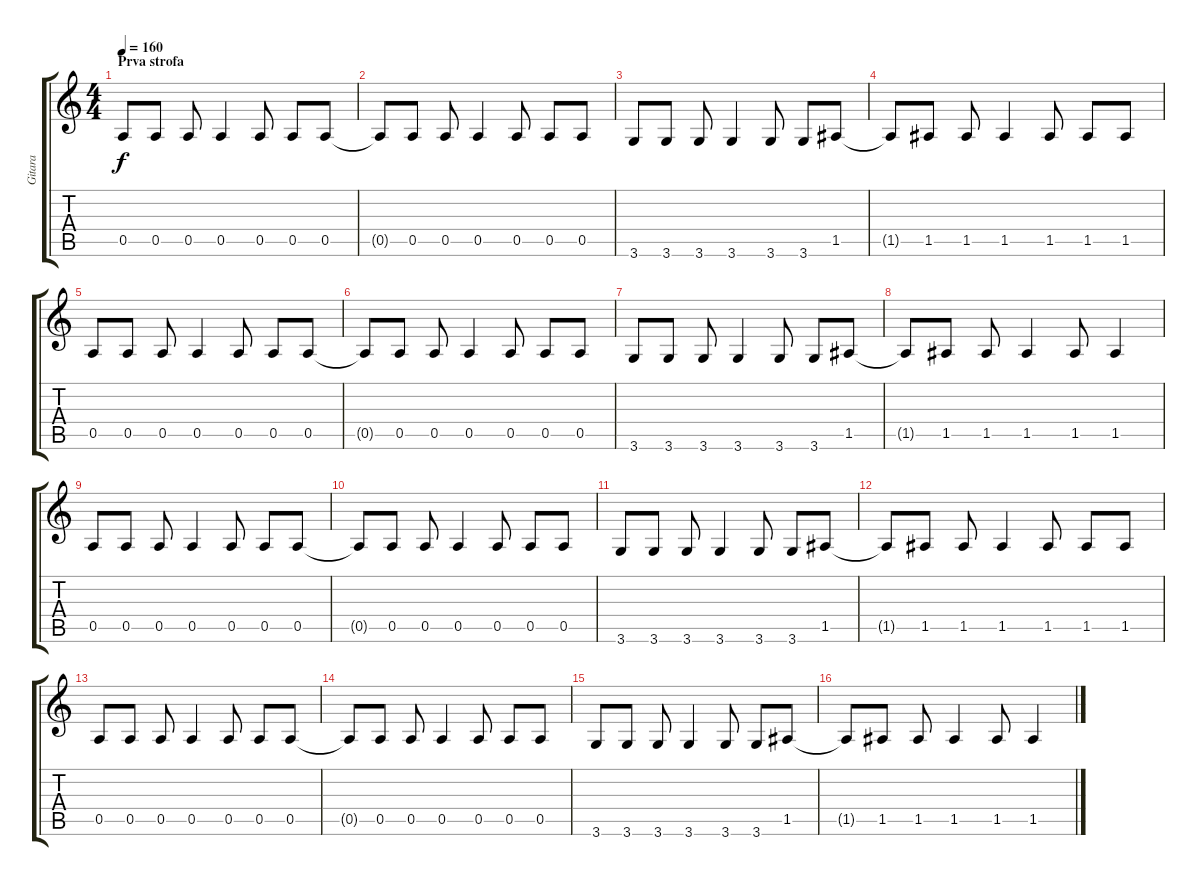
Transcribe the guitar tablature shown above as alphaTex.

\track ("Gitara" "Gitara") {instrument distortionguitar}
\staff {score tabs}
\tuning (E4 B3 G3 D3 A2 E2) {hide}
\ts (4 4)
\section ("" "Prva strofa")
\tempo 160
\clef g2
\ks c
0.5.8{dy f} 0.5.8 0.5.8 0.5.4 0.5.8 0.5.8 0.5.8 |
0.5{t}.8 0.5.8 0.5.8 0.5.4 0.5.8 0.5.8 0.5.8 |
3.6.8 3.6.8 3.6.8 3.6.4 3.6.8 3.6.8 1.5.8 |
1.5{t}.8 1.5.8 1.5.8 1.5.4 1.5.8 1.5.8 1.5.8 |
0.5.8 0.5.8 0.5.8 0.5.4 0.5.8 0.5.8 0.5.8 |
0.5{t}.8 0.5.8 0.5.8 0.5.4 0.5.8 0.5.8 0.5.8 |
3.6.8 3.6.8 3.6.8 3.6.4 3.6.8 3.6.8 1.5.8 |
1.5{t}.8 1.5.8 1.5.8 1.5.4 1.5.8 1.5.4 |
0.5.8 0.5.8 0.5.8 0.5.4 0.5.8 0.5.8 0.5.8 |
0.5{t}.8 0.5.8 0.5.8 0.5.4 0.5.8 0.5.8 0.5.8 |
3.6.8 3.6.8 3.6.8 3.6.4 3.6.8 3.6.8 1.5.8 |
1.5{t}.8 1.5.8 1.5.8 1.5.4 1.5.8 1.5.8 1.5.8 |
0.5.8 0.5.8 0.5.8 0.5.4 0.5.8 0.5.8 0.5.8 |
0.5{t}.8 0.5.8 0.5.8 0.5.4 0.5.8 0.5.8 0.5.8 |
3.6.8 3.6.8 3.6.8 3.6.4 3.6.8 3.6.8 1.5.8 |
1.5{t}.8 1.5.8 1.5.8 1.5.4 1.5.8 1.5.4
